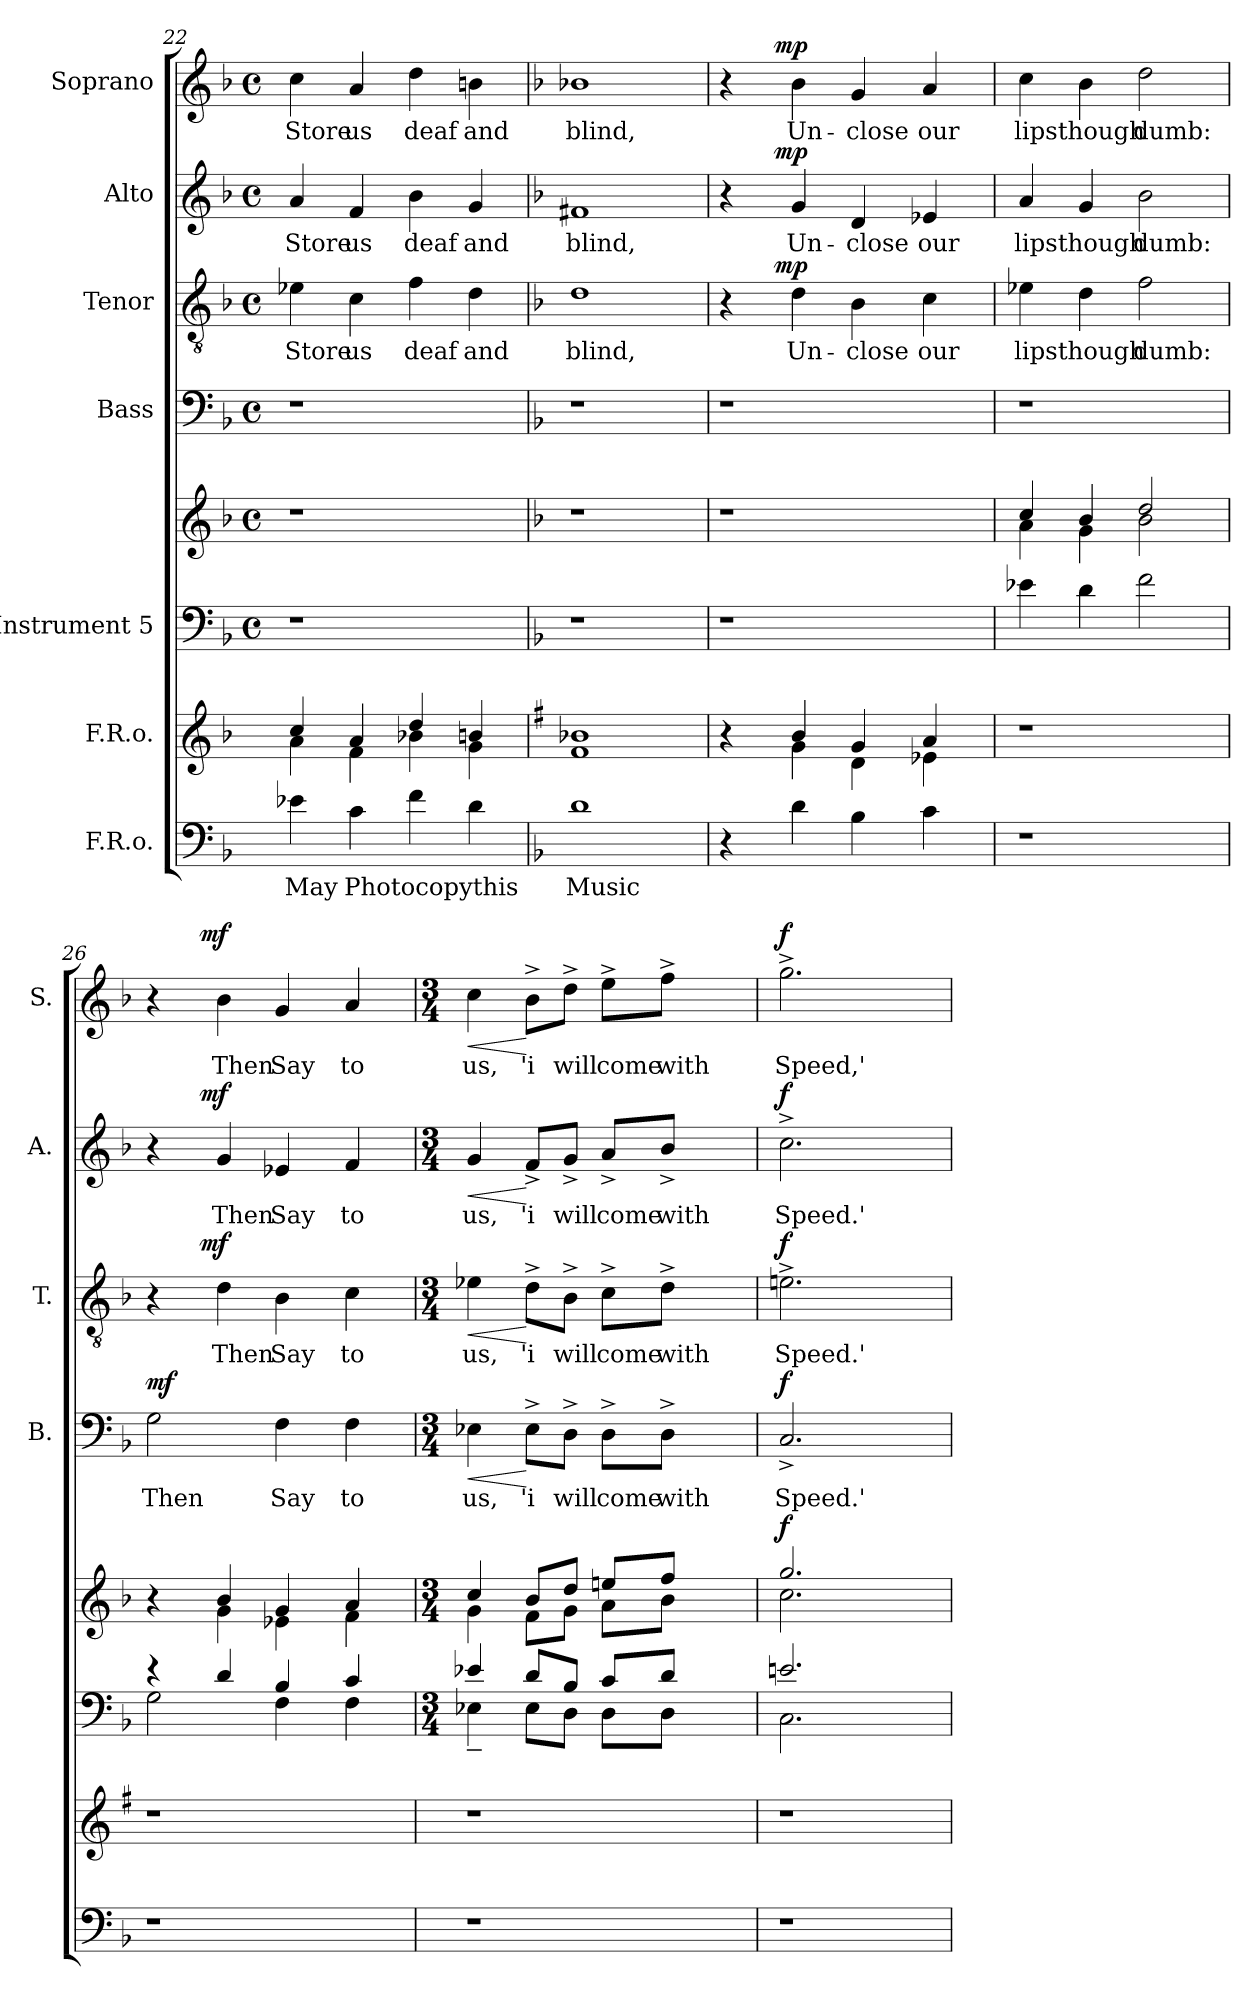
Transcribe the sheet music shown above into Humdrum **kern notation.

**kern	**text	**kern	**kern	**kern	**dynam	**kern	**text	**dynam	**kern	**text	**dynam	**kern	**text	**dynam	**kern	**text	**dynam
*part7	*part7	*part6	*part5	*part5	*part5	*part4	*part4	*part4	*part3	*part3	*part3	*part2	*part2	*part2	*part1	*part1	*part1
*staff8	*staff8	*staff7	*staff6	*staff5	*staff5/6	*staff4	*staff4	*staff4	*staff3	*staff3	*staff3	*staff2	*staff2	*staff2	*staff1	*staff1	*staff1
*I"F.R.o.	*	*I"F.R.o.	*I"Instrument 5	*	*	*I"Bass	*	*	*I"Tenor	*	*	*I"Alto	*	*	*I"Soprano	*	*
*	*	*	*	*	*	*I'B.	*	*	*I'T.	*	*	*I'A.	*	*	*I'S.	*	*
*clefF4	*	*clefG2	*clefF4	*clefG2	*	*clefF4	*	*	*clefGv2	*	*	*clefG2	*	*	*clefG2	*	*
*k[b-]	*	*k[b-]	*k[b-]	*k[b-]	*	*k[b-]	*	*	*k[b-]	*	*	*k[b-]	*	*	*k[b-]	*	*
*F:	*	*F:	*F:	*F:	*	*F:	*	*	*F:	*	*	*F:	*	*	*F:	*	*
*	*	*	*M4/4	*M4/4	*	*M4/4	*	*	*M4/4	*	*	*M4/4	*	*	*M4/4	*	*
*	*	*	*met(c)	*met(c)	*	*met(c)	*	*	*met(c)	*	*	*met(c)	*	*	*met(c)	*	*
=22	=22	=22	=22	=22	=22	=22	=22	=22	=22	=22	=22	=22	=22	=22	=22	=22	=22
!	!LO:LY:b	!	!	!	!	!	!	!	!	!LO:LY:b:cj	!	!	!LO:LY:b:cj	!	!	!LO:LY:b:cj	!
*	*	*^	*	*	*	*	*	*	*	*	*	*	*	*	*	*	*
4e-X\	May	4cc/	4a\	1r	1r	.	1r	.	.	4e-X\	-Store	.	4a/	-Store	.	4cc\	-Store	.
!	!LO:LY:b	!	!	!	!	!	!	!	!	!	!LO:LY:b:cj	!	!	!LO:LY:b:cj	!	!	!LO:LY:b:cj	!
4c\	Photocopythis	4a/	4f\	.	.	.	.	.	.	4c\	us	.	4f/	us	.	4a/	us	.
!	!	!	!	!	!	!	!	!	!	!	!LO:LY:b:cj	!	!	!LO:LY:b:cj	!	!	!LO:LY:b:cj	!
4f\	.	4dd/	4b-X\	.	.	.	.	.	.	4f\	deaf	.	4b-\	deaf	.	4dd\	deaf	.
!	!	!	!	!	!	!	!	!	!	!	!LO:LY:b:cj	!	!	!LO:LY:b:cj	!	!	!LO:LY:b:cj	!
4d\	.	4bn/	4g\	.	.	.	.	.	.	4d\	and	.	4g/	and	.	4bn\	and	.
*	*	*v	*v	*	*	*	*	*	*	*	*	*	*	*	*	*	*	*
=23	=23	=23	=23	=23	=23	=23	=23	=23	=23	=23	=23	=23	=23	=23	=23	=23	=23
*	*	*k[f#]	*	*	*	*	*	*	*	*	*	*	*	*	*	*	*
*	*	*G:	*	*	*	*	*	*	*	*	*	*	*	*	*	*	*
*	*	*^	*	*	*	*	*	*	*	*	*	*	*	*	*	*	*
!	!LO:LY:b:cj	!	!	!	!	!	!	!	!	!	!LO:LY:b:cj	!	!	!LO:LY:b:cj	!	!	!LO:LY:b:cj	!
*	*	*v	*v	*	*	*	*	*	*	*	*	*	*	*	*	*	*	*
1d	Music	1b-X 1f#	1r	1r	.	1r	.	.	1d	blind,	.	1f#X	blind,	.	1b-X	blind,	.
=24	=24	=24	=24	=24	=24	=24	=24	=24	=24	=24	=24	=24	=24	=24	=24	=24	=24
*	*	*^	*	*	*	*	*	*	*^	*	*	*^	*	*	*^	*	*
4r	.	4r	4ryy	1r	1r	.	1r	.	.	4r	8..ryy	.	.	4r	8..ryy	.	.	4r	8..ryy	.	.
!	!	!	!	!	!	!	!	!	!	!	!	!	!LO:DY:a	!	!	!	!LO:DY:a	!	!	!	!LO:DY:a
.	.	.	.	.	.	.	.	.	.	.	2ryy	.	mp	.	2ryy	.	mp	.	2ryy	.	mp
!	!	!	!	!	!	!	!	!	!	!	!	!LO:LY:b:cj	!	!	!	!LO:LY:b:cj	!	!	!	!LO:LY:b:cj	!
4d\	.	4b/	4g\	.	.	.	.	.	.	4d\	.	Un-	.	4g/	.	Un-	.	4b-\	.	Un-	.
!	!	!	!	!	!	!	!	!	!	!	!	!LO:LY:b:cj	!	!	!	!LO:LY:b:cj	!	!	!	!LO:LY:b:cj	!
4B-\	.	4g/	4d\	.	.	.	.	.	.	4B-\	.	-close	.	4d/	.	-close	.	4g/	.	-close	.
.	.	.	.	.	.	.	.	.	.	.	4ryy	.	.	.	4ryy	.	.	.	4ryy	.	.
!	!	!	!	!	!	!	!	!	!	!	!	!LO:LY:b:cj	!	!	!	!LO:LY:b:cj	!	!	!	!LO:LY:b:cj	!
4c\	.	4a/	4e-X\	.	.	.	.	.	.	4c\	.	our	.	4e-X/	.	our	.	4a/	.	our	.
.	.	.	.	.	.	.	.	.	.	.	32ryy	.	.	.	32ryy	.	.	.	32ryy	.	.
!!LO:PB:g=z
=25	=25	=25	=25	=25	=25	=25	=25	=25	=25	=25	=25	=25	=25	=25	=25	=25	=25	=25	=25	=25	=25
*	*	*	*	*	*^	*	*	*	*	*	*	*	*	*	*	*	*	*	*	*	*
!	!	!	!	!	!	!	!	!	!	!	!	!	!LO:LY:b:cj	!	!	!	!LO:LY:b:cj	!	!	!	!LO:LY:b:cj	!
*	*	*	*	*	*	*	*	*	*	*	*v	*v	*	*	*	*	*	*	*v	*v	*	*
*	*	*v	*v	*	*	*	*	*	*	*	*	*	*	*v	*v	*	*	*	*	*
1r	.	1r	4e-X\	4cc/	4a\	.	1r	.	.	4e-X\	lips	.	4a/	lips	.	4cc\	lips	.
!	!	!	!	!	!	!	!	!	!	!	!LO:LY:b:cj	!	!	!LO:LY:b:cj	!	!	!LO:LY:b:cj	!
.	.	.	4d\	4b-/	4g\	.	.	.	.	4d\	though	.	4g/	though	.	4b-\	though	.
!	!	!	!	!	!	!	!	!	!	!	!LO:LY:b:cj	!	!	!LO:LY:b:cj	!	!	!LO:LY:b:cj	!
.	.	.	2f\	2dd/	2b-\	.	.	.	.	2f\	dumb:	.	2b-\	dumb:	.	2dd\	dumb:	.
=26	=26	=26	=26	=26	=26	=26	=26	=26	=26	=26	=26	=26	=26	=26	=26	=26	=26	=26
*	*	*	*^	*	*	*	*	*	*	*	*	*	*	*	*	*	*	*
!	!	!	!	!	!	!	!	!	!LO:LY:b:cj	!LO:DY:a	!	!	!	!	!	!	!	!	!
*	*	*	*	*	*	*	*	*	*	*	*^	*	*	*^	*	*	*^	*	*
1r	.	1r	4re	2G\	4r	4ryy	.	2G\	Then	mf	4r	8..ryy	.	.	4r	8..ryy	.	.	4r	8..ryy	.	.
!	!	!	!	!	!	!	!	!	!	!	!	!	!	!LO:DY:a	!	!	!	!LO:DY:a	!	!	!	!LO:DY:a
.	.	.	.	.	.	.	.	.	.	.	.	2ryy	.	mf	.	2ryy	.	mf	.	2ryy	.	mf
!	!	!	!	!	!	!	!	!	!	!	!	!	!LO:LY:b:cj	!	!	!	!LO:LY:b:cj	!	!	!	!LO:LY:b:cj	!
.	.	.	4d/	.	4b-/	4g\	.	.	.	.	4d\	.	Then	.	4g/	.	Then	.	4b-\	.	Then	.
!	!	!	!	!	!	!	!	!	!LO:LY:b:cj	!	!	!	!LO:LY:b:cj	!	!	!	!LO:LY:b:cj	!	!	!	!LO:LY:b:cj	!
.	.	.	4B-/	4F\	4g/	4e-X\	.	4F\	Say	.	4B-\	.	Say	.	4e-X/	.	Say	.	4g/	.	Say	.
.	.	.	.	.	.	.	.	.	.	.	.	4ryy	.	.	.	4ryy	.	.	.	4ryy	.	.
!	!	!	!	!	!	!	!	!	!LO:LY:b:cj	!	!	!	!LO:LY:b:cj	!	!	!	!LO:LY:b:cj	!	!	!	!LO:LY:b:cj	!
.	.	.	4c/	4F\	4a/	4f\	.	4F\	to	.	4c\	.	to	.	4f/	.	to	.	4a/	.	to	.
.	.	.	.	.	.	.	.	.	.	.	.	32ryy	.	.	.	32ryy	.	.	.	32ryy	.	.
*	*	*	*	*	*	*	*	*	*	*	*v	*v	*	*	*	*	*	*	*v	*v	*	*
*	*	*	*	*	*	*	*	*	*	*	*	*	*	*v	*v	*	*	*	*	*
=27	=27	=27	=27	=27	=27	=27	=27	=27	=27	=27	=27	=27	=27	=27	=27	=27	=27	=27	=27
*	*	*	*M3/4	*	*M3/4	*	*	*M3/4	*	*	*M3/4	*	*	*M3/4	*	*	*M3/4	*	*
*	*	*	*	*	*	*	*	*	*	*	*^	*	*	*^	*	*	*^	*	*
!	!	!	!	!	!	!	!	!	!LO:LY:b:cj	!LO:HP:b	!	!	!LO:LY:b:cj	!LO:HP:b	!	!	!LO:LY:b:cj	!LO:HP:b	!	!	!LO:LY:b:cj	!LO:HP:b
*	*	*	*	*	*	*	*	*	*	*	*v	*v	*	*	*	*	*	*	*v	*v	*	*
*	*	*	*	*	*	*	*	*	*	*	*	*	*	*v	*v	*	*	*	*	*
1r	.	1r	4e-X/	4E-X~>\	4cc/	4g\	.	4E-X\	us,	<	4e-X\	us,	<	4g/	us,	<	4cc\	us,	<
!	!	!	!	!	!	!	!	!	!LO:LY:b:cj	!	!	!LO:LY:b:cj	!	!	!LO:LY:b:cj	!	!	!LO:LY:b:cj	!
.	.	.	8d/L	8E-\L	8b-/L	8f\L	.	8E-^>\L	'i	[	8d^>\L	'i	[	8f^</L	'i	[	8b-^>\L	'i	[
!	!	!	!	!	!	!	!	!	!LO:LY:b:cj	!	!	!LO:LY:b:cj	!	!	!LO:LY:b:cj	!	!	!LO:LY:b:cj	!
.	.	.	8B-/J	8D\J	8dd/J	8g\J	.	8D^>\J	will	.	8B-^>\J	will	.	8g^</J	will	.	8dd^>\J	will	.
!	!	!	!	!	!	!	!	!	!LO:LY:b:cj	!	!	!LO:LY:b:cj	!	!	!LO:LY:b:cj	!	!	!LO:LY:b:cj	!
.	.	.	8c/L	8D\L	8een/L	8a\L	.	8D^>\L	come	.	8c^>\L	come	.	8a^</L	come	.	8ee^>\L	come	.
!	!	!	!	!	!	!	!	!	!LO:LY:b:cj	!	!	!LO:LY:b:cj	!	!	!LO:LY:b:cj	!	!	!LO:LY:b:cj	!
.	.	.	8d/J	8D\J	8ff/J	8b-\J	.	8D^>\J	with	.	8d^>\J	with	.	8b-^>/J	with	.	8ff^>\J	with	.
.	.	.	4ryy	4ryy	4ryy	4ryy	.	4ryy	.	.	4ryy	.	.	4ryy	.	.	4ryy	.	.
=28	=28	=28	=28	=28	=28	=28	=28	=28	=28	=28	=28	=28	=28	=28	=28	=28	=28	=28	=28
!	!	!	!	!	!	!	!LO:DY:a	!	!LO:LY:b:cj	!LO:DY:a	!	!LO:LY:b:cj	!LO:DY:a	!	!LO:LY:b:cj	!LO:DY:a	!	!LO:LY:b:cj	!LO:DY:a
1r	.	1r	2.en/	2.C\	2.gg/	2.cc\	f	2.C^</	Speed.'	f	2.en^>\	Speed.'	f	2.cc^>\	Speed.'	f	2.gg^>\	Speed,'	f
.	.	.	4ryy	4ryy	4ryy	4ryy	.	4ryy	.	.	4ryy	.	.	4ryy	.	.	4ryy	.	.
*	*	*	*v	*v	*	*	*	*	*	*	*	*	*	*	*	*	*	*	*
*	*	*	*	*v	*v	*	*	*	*	*	*	*	*	*	*	*	*	*
=	=	=	=	=	=	=	=	=	=	=	=	=	=	=	=	=	=
*-	*-	*-	*-	*-	*-	*-	*-	*-	*-	*-	*-	*-	*-	*-	*-	*-	*-
